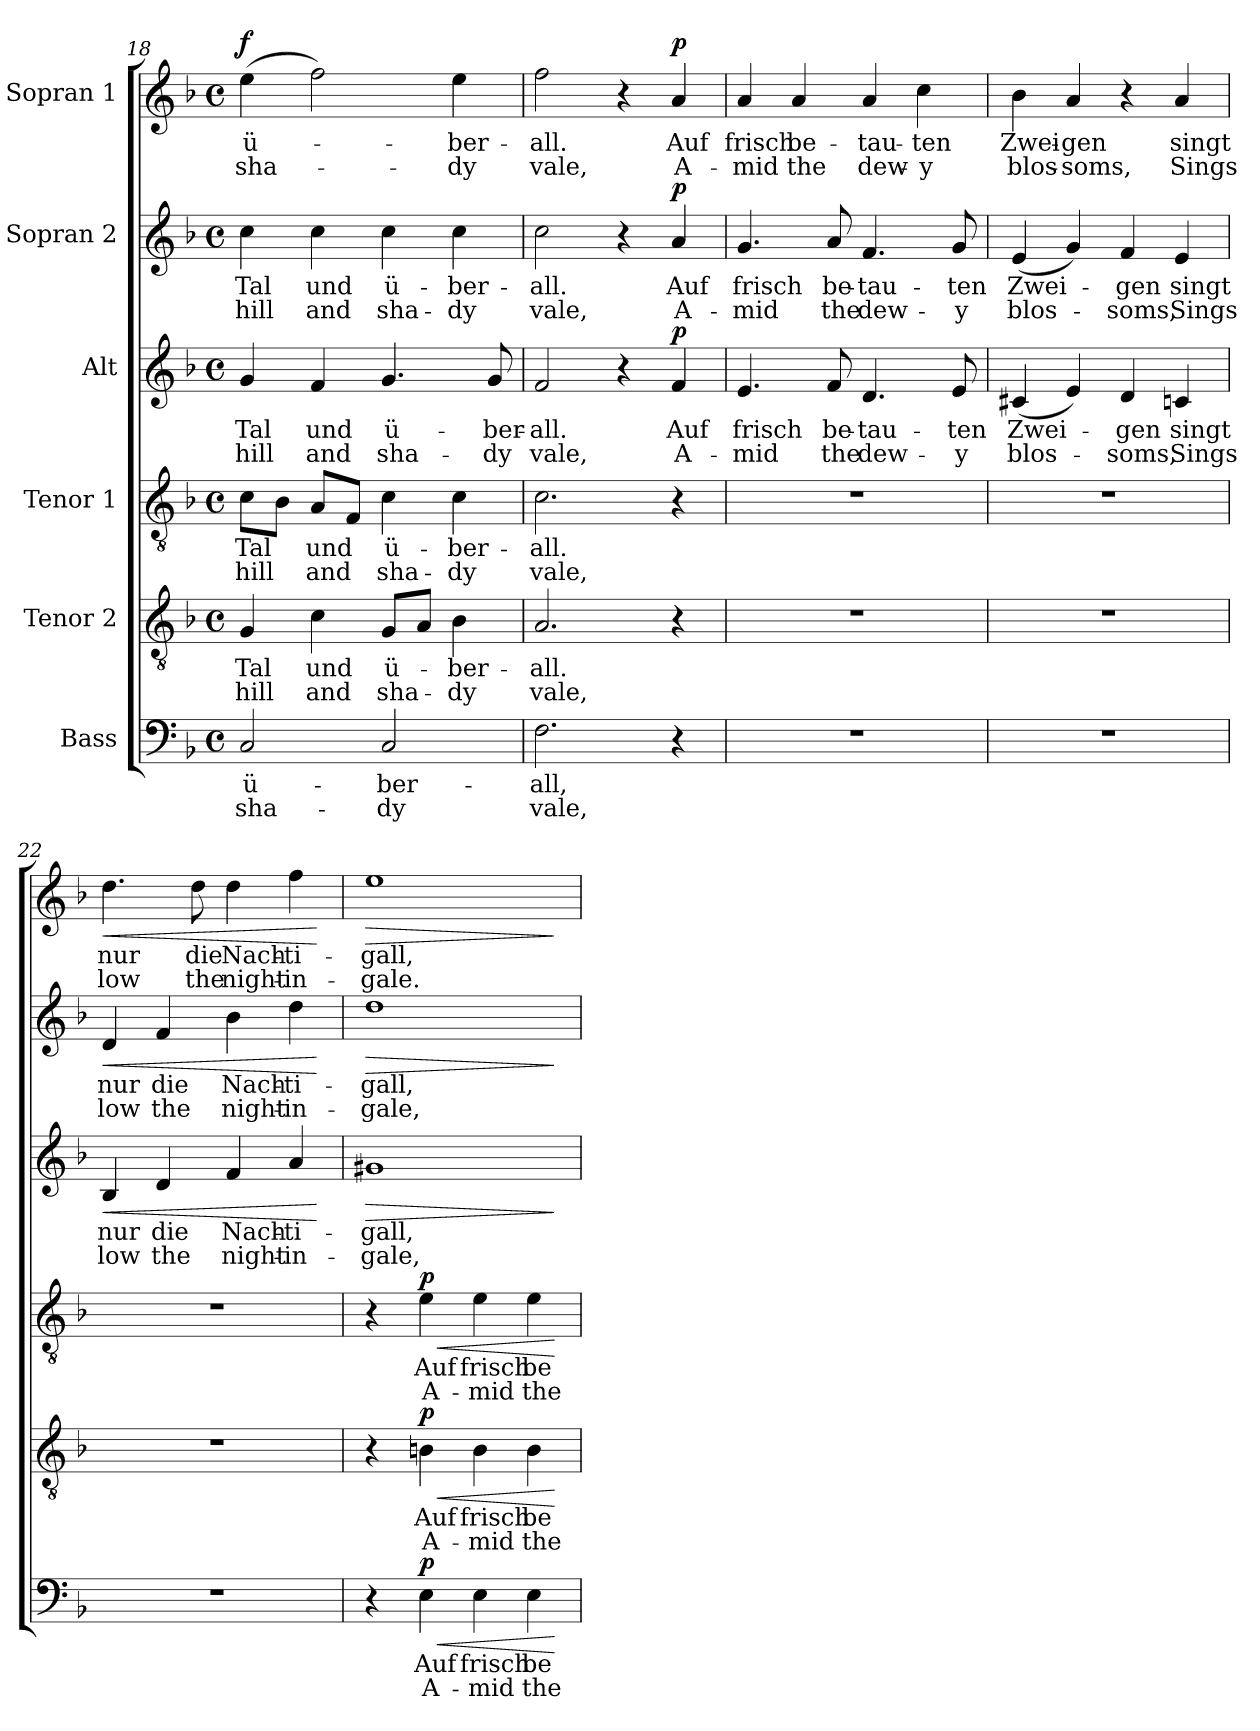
**kern	**text	**text	**dynam	**kern	**text	**text	**dynam	**kern	**text	**text	**dynam	**kern	**text	**text	**dynam	**kern	**text	**text	**dynam	**kern	**text	**text	**dynam
*part6	*part6	*part6	*part6	*part5	*part5	*part5	*part5	*part4	*part4	*part4	*part4	*part3	*part3	*part3	*part3	*part2	*part2	*part2	*part2	*part1	*part1	*part1	*part1
*staff6	*staff6	*staff6	*staff6	*staff5	*staff5	*staff5	*staff5	*staff4	*staff4	*staff4	*staff4	*staff3	*staff3	*staff3	*staff3	*staff2	*staff2	*staff2	*staff2	*staff1	*staff1	*staff1	*staff1
*I"Bass	*	*	*	*I"Tenor 2	*	*	*	*I"Tenor 1	*	*	*	*I"Alt	*	*	*	*I"Sopran 2	*	*	*	*I"Sopran 1	*	*	*
*clefF4	*	*	*	*clefGv2	*	*	*	*clefGv2	*	*	*	*clefG2	*	*	*	*clefG2	*	*	*	*clefG2	*	*	*
*k[b-]	*	*	*	*k[b-]	*	*	*	*k[b-]	*	*	*	*k[b-]	*	*	*	*k[b-]	*	*	*	*k[b-]	*	*	*
*M4/4	*	*	*	*M4/4	*	*	*	*M4/4	*	*	*	*M4/4	*	*	*	*M4/4	*	*	*	*M4/4	*	*	*
*met(c)	*	*	*	*met(c)	*	*	*	*met(c)	*	*	*	*met(c)	*	*	*	*met(c)	*	*	*	*met(c)	*	*	*
=18	=18	=18	=18	=18	=18	=18	=18	=18	=18	=18	=18	=18	=18	=18	=18	=18	=18	=18	=18	=18	=18	=18	=18
!	!LO:LY:b	!LO:LY:b	!	!	!LO:LY:b	!LO:LY:b	!	!	!LO:LY:b	!LO:LY:b	!	!	!LO:LY:b	!LO:LY:b	!	!	!LO:LY:b	!LO:LY:b	!	!	!LO:LY:b	!LO:LY:b	!LO:DY:a
2C/	ü-	sha-	.	4G/	Tal	hill	.	8c\L	Tal	hill	.	4g/	Tal	hill	.	4cc\	Tal	hill	.	(4ee\	ü-	sha-	f
.	.	.	.	.	.	.	.	8B-\J	.	.	.	.	.	.	.	.	.	.	.	.	.	.	.
!	!	!	!	!	!LO:LY:b	!LO:LY:b	!	!	!LO:LY:b	!LO:LY:b	!	!	!LO:LY:b	!LO:LY:b	!	!	!LO:LY:b	!LO:LY:b	!	!	!	!	!
.	.	.	.	4c\	und	and	.	8A/L	und	and	.	4f/	und	and	.	4cc\	und	and	.	2ff\)	.	.	.
.	.	.	.	.	.	.	.	8F/J	.	.	.	.	.	.	.	.	.	.	.	.	.	.	.
!	!LO:LY:b	!LO:LY:b	!	!	!LO:LY:b	!LO:LY:b	!	!	!LO:LY:b	!LO:LY:b	!	!	!LO:LY:b	!LO:LY:b	!	!	!LO:LY:b	!LO:LY:b	!	!	!	!	!
2C/	-ber-	-dy	.	8G/L	ü-	sha-	.	4c\	ü-	sha-	.	4.g/	ü-	sha-	.	4cc\	ü-	sha-	.	.	.	.	.
.	.	.	.	8A/J	.	.	.	.	.	.	.	.	.	.	.	.	.	.	.	.	.	.	.
!	!	!	!	!	!LO:LY:b	!LO:LY:b	!	!	!LO:LY:b	!LO:LY:b	!	!	!	!	!	!	!LO:LY:b	!LO:LY:b	!	!	!LO:LY:b	!LO:LY:b	!
.	.	.	.	4B-\	-ber-	-dy	.	4c\	-ber-	-dy	.	.	.	.	.	4cc\	-ber-	-dy	.	4ee\	-ber-	-dy	.
!	!	!	!	!	!	!	!	!	!	!	!	!	!LO:LY:b	!LO:LY:b	!	!	!	!	!	!	!	!	!
.	.	.	.	.	.	.	.	.	.	.	.	8g/	-ber-	-dy	.	.	.	.	.	.	.	.	.
=19	=19	=19	=19	=19	=19	=19	=19	=19	=19	=19	=19	=19	=19	=19	=19	=19	=19	=19	=19	=19	=19	=19	=19
!	!LO:LY:b	!LO:LY:b	!	!	!LO:LY:b	!LO:LY:b	!	!	!LO:LY:b	!LO:LY:b	!	!	!LO:LY:b	!LO:LY:b	!	!	!LO:LY:b	!LO:LY:b	!	!	!LO:LY:b	!LO:LY:b	!
2.F\	-all,	vale,	.	2.A/	-all.	vale,	.	2.c\	-all.	vale,	.	2f/	-all.	vale,	.	2cc\	-all.	vale,	.	2ff\	-all.	vale,	.
.	.	.	.	.	.	.	.	.	.	.	.	4r	.	.	.	4r	.	.	.	4r	.	.	.
!	!	!	!	!	!	!	!	!	!	!	!	!	!LO:LY:b	!LO:LY:b	!LO:DY:a	!	!LO:LY:b	!LO:LY:b	!LO:DY:a	!	!LO:LY:b	!LO:LY:b	!LO:DY:a
4r	.	.	.	4r	.	.	.	4r	.	.	.	4f/	Auf	A-	p	4a/	Auf	A-	p	4a/	Auf	A-	p
!!LO:LB:g=z
=20	=20	=20	=20	=20	=20	=20	=20	=20	=20	=20	=20	=20	=20	=20	=20	=20	=20	=20	=20	=20	=20	=20	=20
!	!	!	!	!	!	!	!	!	!	!	!	!	!LO:LY:b	!LO:LY:b	!	!	!LO:LY:b	!LO:LY:b	!	!	!LO:LY:b	!LO:LY:b	!
1r	.	.	.	1r	.	.	.	1r	.	.	.	4.e/	frisch	-mid	.	4.g/	frisch	-mid	.	4a/	frisch	-mid	.
!	!	!	!	!	!	!	!	!	!	!	!	!	!	!	!	!	!	!	!	!	!LO:LY:b	!LO:LY:b	!
.	.	.	.	.	.	.	.	.	.	.	.	.	.	.	.	.	.	.	.	4a/	be-	the	.
!	!	!	!	!	!	!	!	!	!	!	!	!	!LO:LY:b	!LO:LY:b	!	!	!LO:LY:b	!LO:LY:b	!	!	!	!	!
.	.	.	.	.	.	.	.	.	.	.	.	8f/	be-	the	.	8a/	be-	the	.	.	.	.	.
!	!	!	!	!	!	!	!	!	!	!	!	!	!LO:LY:b	!LO:LY:b	!	!	!LO:LY:b	!LO:LY:b	!	!	!LO:LY:b	!LO:LY:b	!
.	.	.	.	.	.	.	.	.	.	.	.	4.d/	-tau-	dew-	.	4.f/	-tau-	dew-	.	4a/	-tau-	dew-	.
!	!	!	!	!	!	!	!	!	!	!	!	!	!	!	!	!	!	!	!	!	!LO:LY:b	!LO:LY:b	!
.	.	.	.	.	.	.	.	.	.	.	.	.	.	.	.	.	.	.	.	4cc\	-ten	-y	.
!	!	!	!	!	!	!	!	!	!	!	!	!	!LO:LY:b	!LO:LY:b	!	!	!LO:LY:b	!LO:LY:b	!	!	!	!	!
.	.	.	.	.	.	.	.	.	.	.	.	8e/	-ten	-y	.	8g/	-ten	-y	.	.	.	.	.
=21	=21	=21	=21	=21	=21	=21	=21	=21	=21	=21	=21	=21	=21	=21	=21	=21	=21	=21	=21	=21	=21	=21	=21
!	!	!	!	!	!	!	!	!	!	!	!	!	!LO:LY:b	!LO:LY:b	!	!	!LO:LY:b	!LO:LY:b	!	!	!LO:LY:b	!LO:LY:b	!
1r	.	.	.	1r	.	.	.	1r	.	.	.	(4c#X/	Zwei-	blos-	.	(4e/	Zwei-	blos-	.	4b-\	Zwei-	blos-	.
!	!	!	!	!	!	!	!	!	!	!	!	!	!	!	!	!	!	!	!	!	!LO:LY:b	!LO:LY:b	!
.	.	.	.	.	.	.	.	.	.	.	.	4e/)	.	.	.	4g/)	.	.	.	4a/	-gen	-soms,	.
!	!	!	!	!	!	!	!	!	!	!	!	!	!LO:LY:b	!LO:LY:b	!	!	!LO:LY:b	!LO:LY:b	!	!	!	!	!
.	.	.	.	.	.	.	.	.	.	.	.	4d/	-gen	-soms,	.	4f/	-gen	-soms,	.	4r	.	.	.
!	!	!	!	!	!	!	!	!	!	!	!	!	!LO:LY:b	!LO:LY:b	!	!	!LO:LY:b	!LO:LY:b	!	!	!LO:LY:b	!LO:LY:b	!
.	.	.	.	.	.	.	.	.	.	.	.	4cn/	singt	Sings	.	4e/	singt	Sings	.	4a/	singt	Sings	.
=22	=22	=22	=22	=22	=22	=22	=22	=22	=22	=22	=22	=22	=22	=22	=22	=22	=22	=22	=22	=22	=22	=22	=22
!	!	!	!	!	!	!	!	!	!	!	!	!	!LO:LY:b	!LO:LY:b	!LO:HP:b	!	!LO:LY:b	!LO:LY:b	!LO:HP:b	!	!LO:LY:b	!LO:LY:b	!LO:HP:b
1r	.	.	.	1r	.	.	.	1r	.	.	.	4B-/	nur	low	<	4d/	nur	low	<	4.dd\	nur	low	<
!	!	!	!	!	!	!	!	!	!	!	!	!	!LO:LY:b	!LO:LY:b	!	!	!LO:LY:b	!LO:LY:b	!	!	!	!	!
.	.	.	.	.	.	.	.	.	.	.	.	4d/	die	the	.	4f/	die	the	.	.	.	.	.
!	!	!	!	!	!	!	!	!	!	!	!	!	!	!	!	!	!	!	!	!	!LO:LY:b	!LO:LY:b	!
.	.	.	.	.	.	.	.	.	.	.	.	.	.	.	.	.	.	.	.	8dd\	die	the	.
!	!	!	!	!	!	!	!	!	!	!	!	!	!LO:LY:b	!LO:LY:b	!	!	!LO:LY:b	!LO:LY:b	!	!	!LO:LY:b	!LO:LY:b	!
.	.	.	.	.	.	.	.	.	.	.	.	4f/	Nach-	night-	.	4b-\	Nach-	night-	.	4dd\	Nach-	night-	.
!	!	!	!	!	!	!	!	!	!	!	!	!	!LO:LY:b	!LO:LY:b	!	!	!LO:LY:b	!LO:LY:b	!	!	!LO:LY:b	!LO:LY:b	!
.	.	.	.	.	.	.	.	.	.	.	.	4a/	-ti-	-in-	.	4dd\	-ti-	-in-	.	4ff\	-ti-	-in-	.
.	.	.	.	.	.	.	.	.	.	.	.	.	.	.	[	.	.	.	[	.	.	.	[
=23	=23	=23	=23	=23	=23	=23	=23	=23	=23	=23	=23	=23	=23	=23	=23	=23	=23	=23	=23	=23	=23	=23	=23
!	!	!	!	!	!	!	!	!	!	!	!	!	!LO:LY:b	!LO:LY:b	!LO:HP:b	!	!LO:LY:b	!LO:LY:b	!LO:HP:b	!	!LO:LY:b	!LO:LY:b	!LO:HP:b
4r	.	.	.	4r	.	.	.	4r	.	.	.	1g#X	-gall,	-gale,	>	1dd	-gall,	-gale,	>	1ee	-gall,	-gale.	>
!	!LO:LY:b	!LO:LY:b	!LO:HP:b	!	!LO:LY:b	!LO:LY:b	!LO:HP:b	!	!LO:LY:b	!LO:LY:b	!LO:HP:b	!	!	!	!	!	!	!	!	!	!	!	!
!	!	!	!LO:DY:n=1:a	!	!	!	!LO:DY:n=1:a	!	!	!	!LO:DY:n=1:a	!	!	!	!	!	!	!	!	!	!	!	!
4E\	Auf	A-	< p	4Bn\	Auf	A-	< p	4e\	Auf	A-	< p	.	.	.	.	.	.	.	.	.	.	.	.
!	!LO:LY:b	!LO:LY:b	!	!	!LO:LY:b	!LO:LY:b	!	!	!LO:LY:b	!LO:LY:b	!	!	!	!	!	!	!	!	!	!	!	!	!
4E\	frisch	-mid	.	4B\	frisch	-mid	.	4e\	frisch	-mid	.	.	.	.	.	.	.	.	.	.	.	.	.
!	!LO:LY:b	!LO:LY:b	!	!	!LO:LY:b	!LO:LY:b	!	!	!LO:LY:b	!LO:LY:b	!	!	!	!	!	!	!	!	!	!	!	!	!
4E\	be-	the	.	4B\	be-	the	.	4e\	be-	the	.	.	.	.	.	.	.	.	.	.	.	.	.
.	.	.	[	.	.	.	[	.	.	.	[	.	.	.	]	.	.	.	]	.	.	.	]
=	=	=	=	=	=	=	=	=	=	=	=	=	=	=	=	=	=	=	=	=	=	=	=
*-	*-	*-	*-	*-	*-	*-	*-	*-	*-	*-	*-	*-	*-	*-	*-	*-	*-	*-	*-	*-	*-	*-	*-
